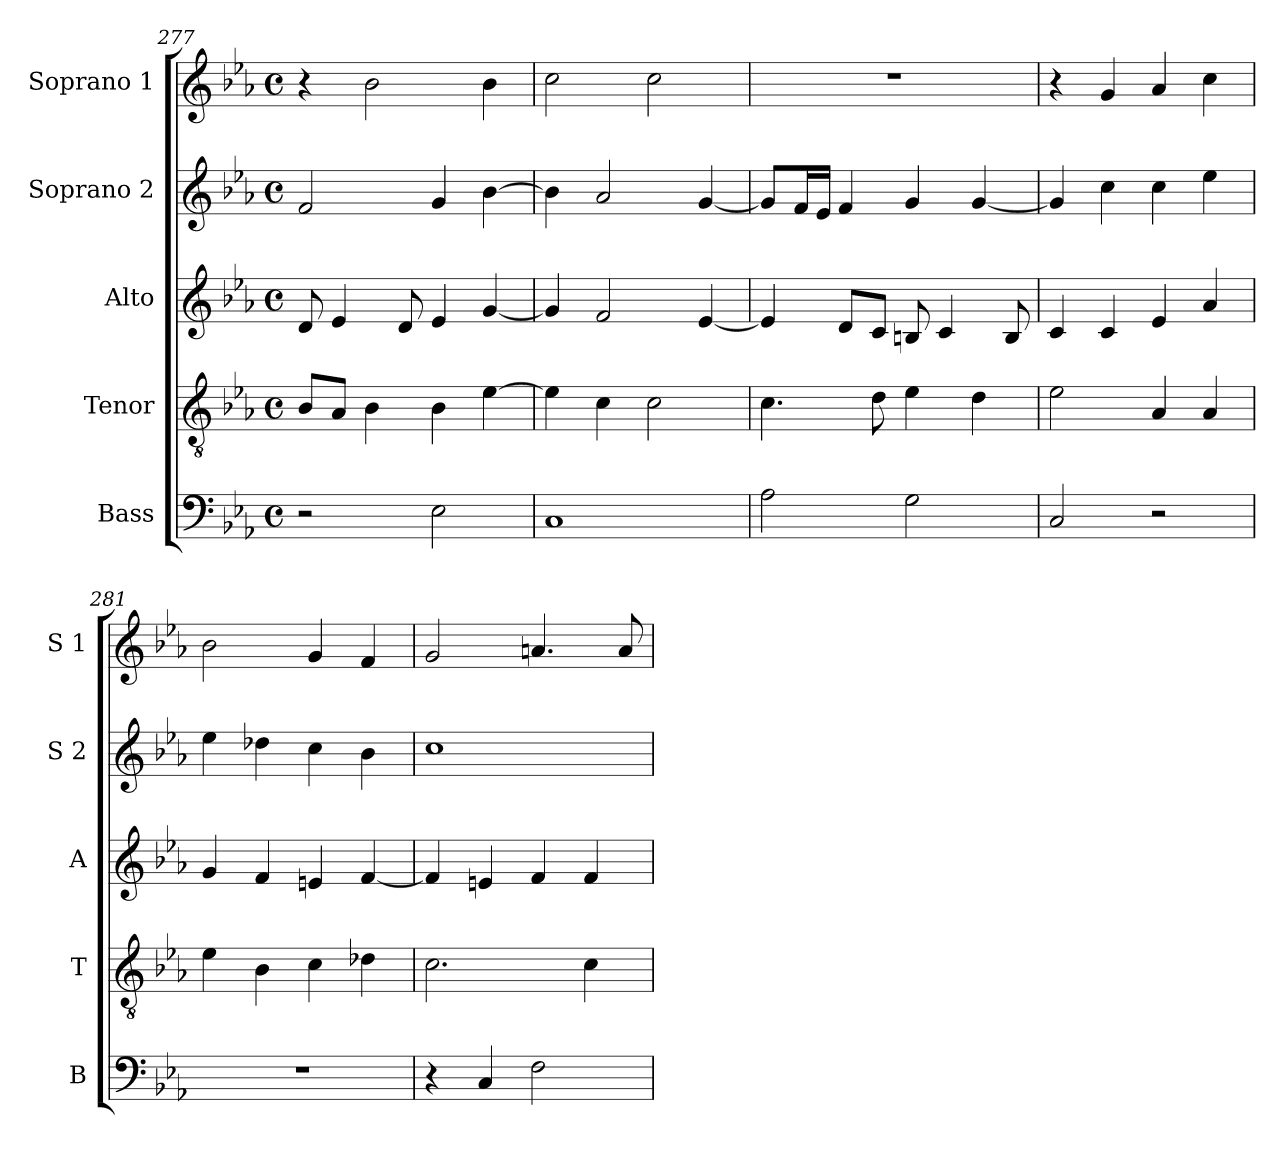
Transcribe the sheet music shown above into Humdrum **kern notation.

**kern	**kern	**kern	**kern	**kern
*part5	*part4	*part3	*part2	*part1
*staff5	*staff4	*staff3	*staff2	*staff1
*I"Bass	*I"Tenor	*I"Alto	*I"Soprano 2	*I"Soprano 1
*I'B	*I'T	*I'A	*I'S 2	*I'S 1
*clefF4	*clefGv2	*clefG2	*clefG2	*clefG2
*k[b-e-a-]	*k[b-e-a-]	*k[b-e-a-]	*k[b-e-a-]	*k[b-e-a-]
*E-:	*E-:	*E-:	*E-:	*E-:
*M4/4	*M4/4	*M4/4	*M4/4	*M4/4
*met(c)	*met(c)	*met(c)	*met(c)	*met(c)
=277	=277	=277	=277	=277
2r	8B-/L	8d/	2f/	4r
.	8A-/J	4e-/	.	.
.	4B-\	.	.	2b-\
.	.	8d/	.	.
2E-\	4B-\	4e-/	4g/	.
.	[>4e-\	[<4g/	[>4b-\	4b-\
=278	=278	=278	=278	=278
1C	4e-\]	4g/]	4b-\]	2cc\
.	4c\	2f/	2a-/	.
.	2c\	.	.	2cc\
.	.	[>4e-/	[>4g/	.
!!LO:PB:g=z
=279	=279	=279	=279	=279
2A-\	4.c\	4e-/]	8g/L]	1r
.	.	.	16f/L	.
.	.	.	16e-/JJ	.
.	.	8d/L	4f/	.
.	8d\	8c/J	.	.
2G\	4e-\	8Bn/	4g/	.
.	.	4c/	.	.
.	4d\	.	[<4g/	.
.	.	8B/	.	.
=280	=280	=280	=280	=280
2C/	2e-\	4c/	4g/]	4r
.	.	4c/	4cc\	4g/
2r	4A-/	4e-/	4cc\	4a-/
.	4A-/	4a-/	4ee-\	4cc\
=281	=281	=281	=281	=281
1r	4e-\	4g/	4ee-\	2b-\
.	4B-\	4f/	4dd-X\	.
.	4c\	4en/	4cc\	4g/
.	4d-X\	[<4f/	4b-\	4f/
=282	=282	=282	=282	=282
4r	2.c\	4f/]	1cc	2g/
4C/	.	4en/	.	.
2F\	.	4f/	.	4.an/
.	4c\	4f/	.	.
.	.	.	.	8a/
=	=	=	=	=
*-	*-	*-	*-	*-
